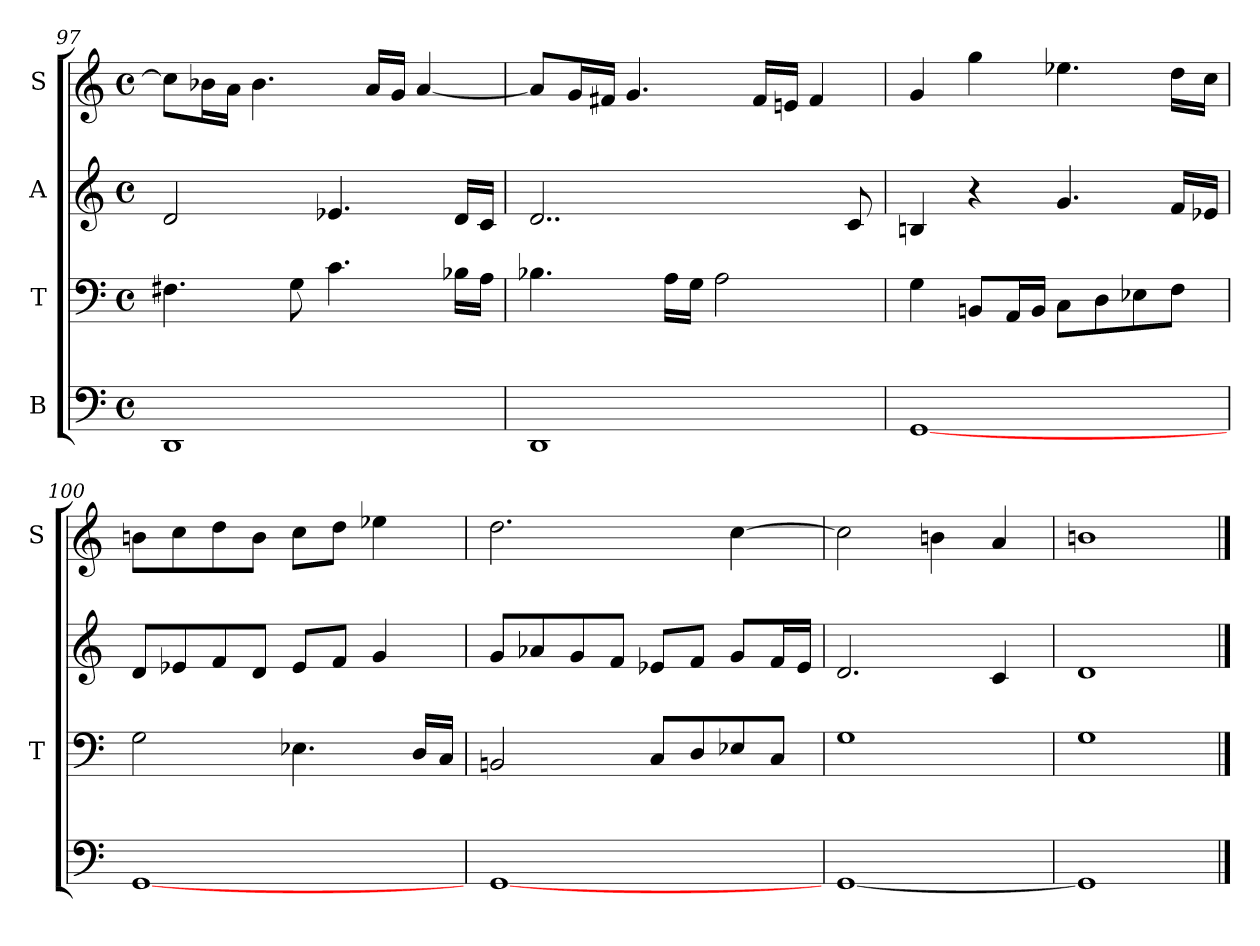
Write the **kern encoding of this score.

**kern	**kern	**kern	**kern
*part4	*part3	*part2	*part1
*staff4	*staff3	*staff2	*staff1
*I"B	*I"T	*I"A	*I"S
*	*I'T	*	*I'S
*clefF4	*clefF4	*clefG2	*clefG2
*M4/4	*M4/4	*M4/4	*M4/4
*met(c)	*met(c)	*met(c)	*met(c)
=97	=97	=97	=97
1DD	4.F#\	2d/	8cc\L]
.	.	.	16b-\L
.	.	.	16a\JJ
.	.	.	4.b-\
.	8G\	.	.
.	4.c\	4.e-/	.
.	.	.	16a/LL
.	.	.	16g/JJ
.	.	.	[4a/
.	16B-\LL	16d/LL	.
.	16A\JJ	16c/JJ	.
=98	=98	=98	=98
1DD	4.B-\	2..d/	8a/L]
.	.	.	16g/L
.	.	.	16f#/JJ
.	.	.	4.g/
.	16A\LL	.	.
.	16G\JJ	.	.
.	2A\	.	.
.	.	.	16f#/LL
.	.	.	16en/JJ
.	.	.	4f#/
.	.	8c/	.
!!LO:LB:g=z
=99	=99	=99	=99
[1GG	4G\	4Bn/	4g/
.	8BBn/L	4r	4gg\
.	16AA/L	.	.
.	16BB/JJ	.	.
.	8C\L	4.g/	4.ee-\
.	8D\	.	.
.	8E-\	.	.
.	8F\J	16f/LL	16dd\LL
.	.	16e-/JJ	16cc\JJ
=100	=100	=100	=100
[1GG	2G\	8d/L	8bn\L
.	.	8e-/	8cc\
.	.	8f/	8dd\
.	.	8d/J	8b\J
.	4.E-\	8e-/L	8cc\L
.	.	8f/J	8dd\J
.	.	4g/	4ee-\
.	16D/LL	.	.
.	16C/JJ	.	.
=101	=101	=101	=101
[1GG	2BBn/	8g/L	2.dd\
.	.	8a-/	.
.	.	8g/	.
.	.	8f/J	.
.	8C/L	8e-/L	.
.	8D/	8f/J	.
.	8E-/	8g/L	[4cc\
.	8C/J	16f/L	.
.	.	16e-/JJ	.
=102	=102	=102	=102
[1GG	1G	2.d/	2cc\]
.	.	.	4bn\
.	.	4c/	4a/
=103	=103	=103	=103
1GG]	1G	1d	1bn
==	==	==	==
*-	*-	*-	*-
